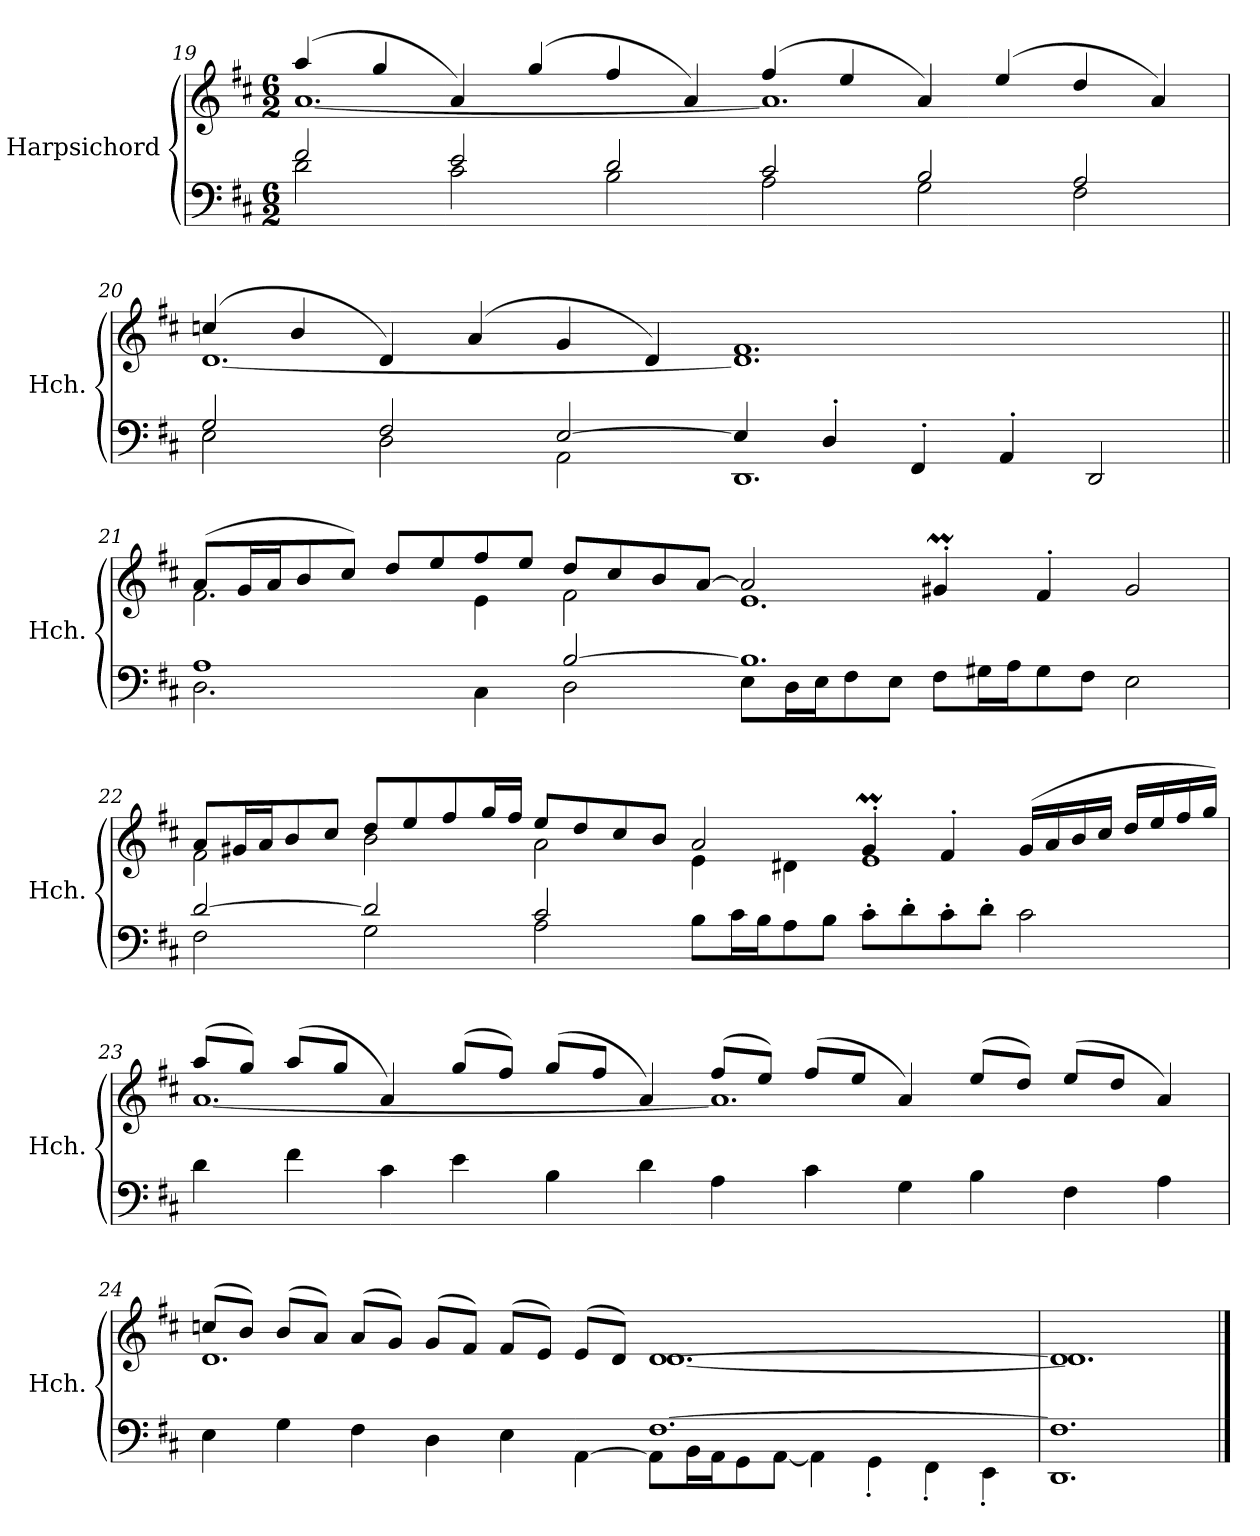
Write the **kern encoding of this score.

**kern	**kern
*part1	*part1
*staff2	*staff1
*I"Harpsichord	*
*I'Hch.	*
!!LO:LB:g=z
*clefF4	*clefG2
*k[f#c#]	*k[f#c#]
*M6/2	*M6/2
=19	=19
*^	*^
2f#/	2d\	(>4aa/	[1.a
.	.	4gg/	.
2e/	2c#\	4a/)	.
.	.	(>4gg/	.
2d/	2B\	4ff#/	.
.	.	4a/)	.
2c#/	2A\	(>4ff#/	1.a]
.	.	4ee/	.
2B/	2G\	4a/)	.
.	.	(>4ee/	.
2A/	2F#\	4dd/	.
.	.	4a/)	.
=20	=20	=20	=20
2G/	2E\	(>4ccn/	[1.d
.	.	4b/	.
2F#/	2D\	4d/)	.
.	.	(>4a/	.
[2E/	2AA\	4g/	.
.	.	4d/)	.
4E/]	1.DD	1.f#	1.d]
4D'/	.	.	.
4FF#'/	.	.	.
4AA'/	.	.	.
2DD/	.	.	.
!!LO:LB:g=z	!!
=21||	=21||	=21||	=21||
*	*	*MM144	*
1A	2.D\	(>8a/L	2.f#\
.	.	16g/L	.
.	.	16a/J	.
.	.	8b/	.
.	.	8cc#/J)	.
.	.	8dd/L	.
.	.	8ee/	.
.	4C#\	8ff#/	4e\
.	.	8ee/J	.
[2B/	2D\	8dd/L	2f#\
.	.	8cc#/	.
.	.	8b/	.
.	.	[8a/J	.
1.B]	8E\L	2a/]	1.e
.	16D\L	.	.
.	16E\J	.	.
.	8F#\	.	.
.	8E\J	.	.
.	8F#\L	4g#Xm'/	.
.	16G#X\L	.	.
.	16A\J	.	.
.	8G#\	4f#'/	.
.	8F#\J	.	.
.	2E\	2g#/	.
!!LO:LB:g=z	!!
=22	=22	=22	=22
[2d/	2F#\	8a/L	2f#\
.	.	16g#X/L	.
.	.	16a/J	.
.	.	8b/	.
.	.	8cc#/J	.
2d/]	2G\	8dd/L	2b\
.	.	8ee/	.
.	.	8ff#/	.
.	.	16gg/L	.
.	.	16ff#/JJ	.
2c#/	2A\	8ee/L	2a\
.	.	8dd/	.
.	.	8cc#/	.
.	.	8b/J	.
8B\L	1.ryy	2a/	4e\
16c#\L	.	.	.
16B\J	.	.	.
8A\	.	.	4d#X\
8B\J	.	.	.
8c#'\L	.	4g#m'/	1e
8d'\	.	.	.
8c#'\	.	4f#'/	.
8d'\J	.	.	.
2c#\	.	(>16g#/LL	.
.	.	16a/	.
.	.	16b/	.
.	.	16cc#/JJ	.
.	.	16dd/LL	.
.	.	16ee/	.
.	.	16ff#/	.
.	.	16gg/JJ)	.
!!LO:LB:g=z	!!
=23	=23	=23	=23
4ryy	4d\	(>8aa/L	[1.a
.	.	8gg/J)	.
4ryy	4f#\	(>8aa/L	.
.	.	8gg/J	.
4ryy	4c#\	4a/)	.
4ryy	4e\	(>8gg/L	.
.	.	8ff#/J)	.
4ryy	4B\	(>8gg/L	.
.	.	8ff#/J	.
4ryy	4d\	4a/)	.
4ryy	4A\	(>8ff#/L	1.a]
.	.	8ee/J)	.
4ryy	4c#\	(>8ff#/L	.
.	.	8ee/J	.
4ryy	4G\	4a/)	.
4ryy	4B\	(>8ee/L	.
.	.	8dd/J)	.
4ryy	4F#\	(>8ee/L	.
.	.	8dd/J	.
4ryy	4A\	4a/)	.
!!LO:PB:g=z	!!
=24	=24	=24	=24
*	*	*MM141	*
4ryy	4E\	(>8ccn/L	1.d
.	.	8b/J)	.
*	*	*MM138	*
4ryy	4G\	(>8b/L	.
.	.	8a/J)	.
*	*	*MM135	*
4ryy	4F#\	(>8a/L	.
.	.	8g/J)	.
*	*	*MM132	*
4ryy	4D\	(>8g/L	.
.	.	8f#/J)	.
*	*	*MM129	*
4ryy	4E\	(>8f#/L	.
.	.	8e/J)	.
*	*	*MM126	*
4ryy	[4AA\	(>8e/L	.
.	.	8d/J)	.
[1.F#	8AA\L]	[1.d	[1.d
.	16BB\L	.	.
.	16AA\J	.	.
.	8GG\	.	.
.	[8AA\J	.	.
.	4AA\]	.	.
*	*	*MM114	*
.	4GG'\	.	.
*	*	*MM102	*
.	4FF#'\	.	.
*	*	*MM78	*
.	4EE'\	.	.
=25	=25	=25	=25
1.F#]	1.DD	1.d]	1.d]
*v	*v	*	*
*	*v	*v
==	==
*-	*-
